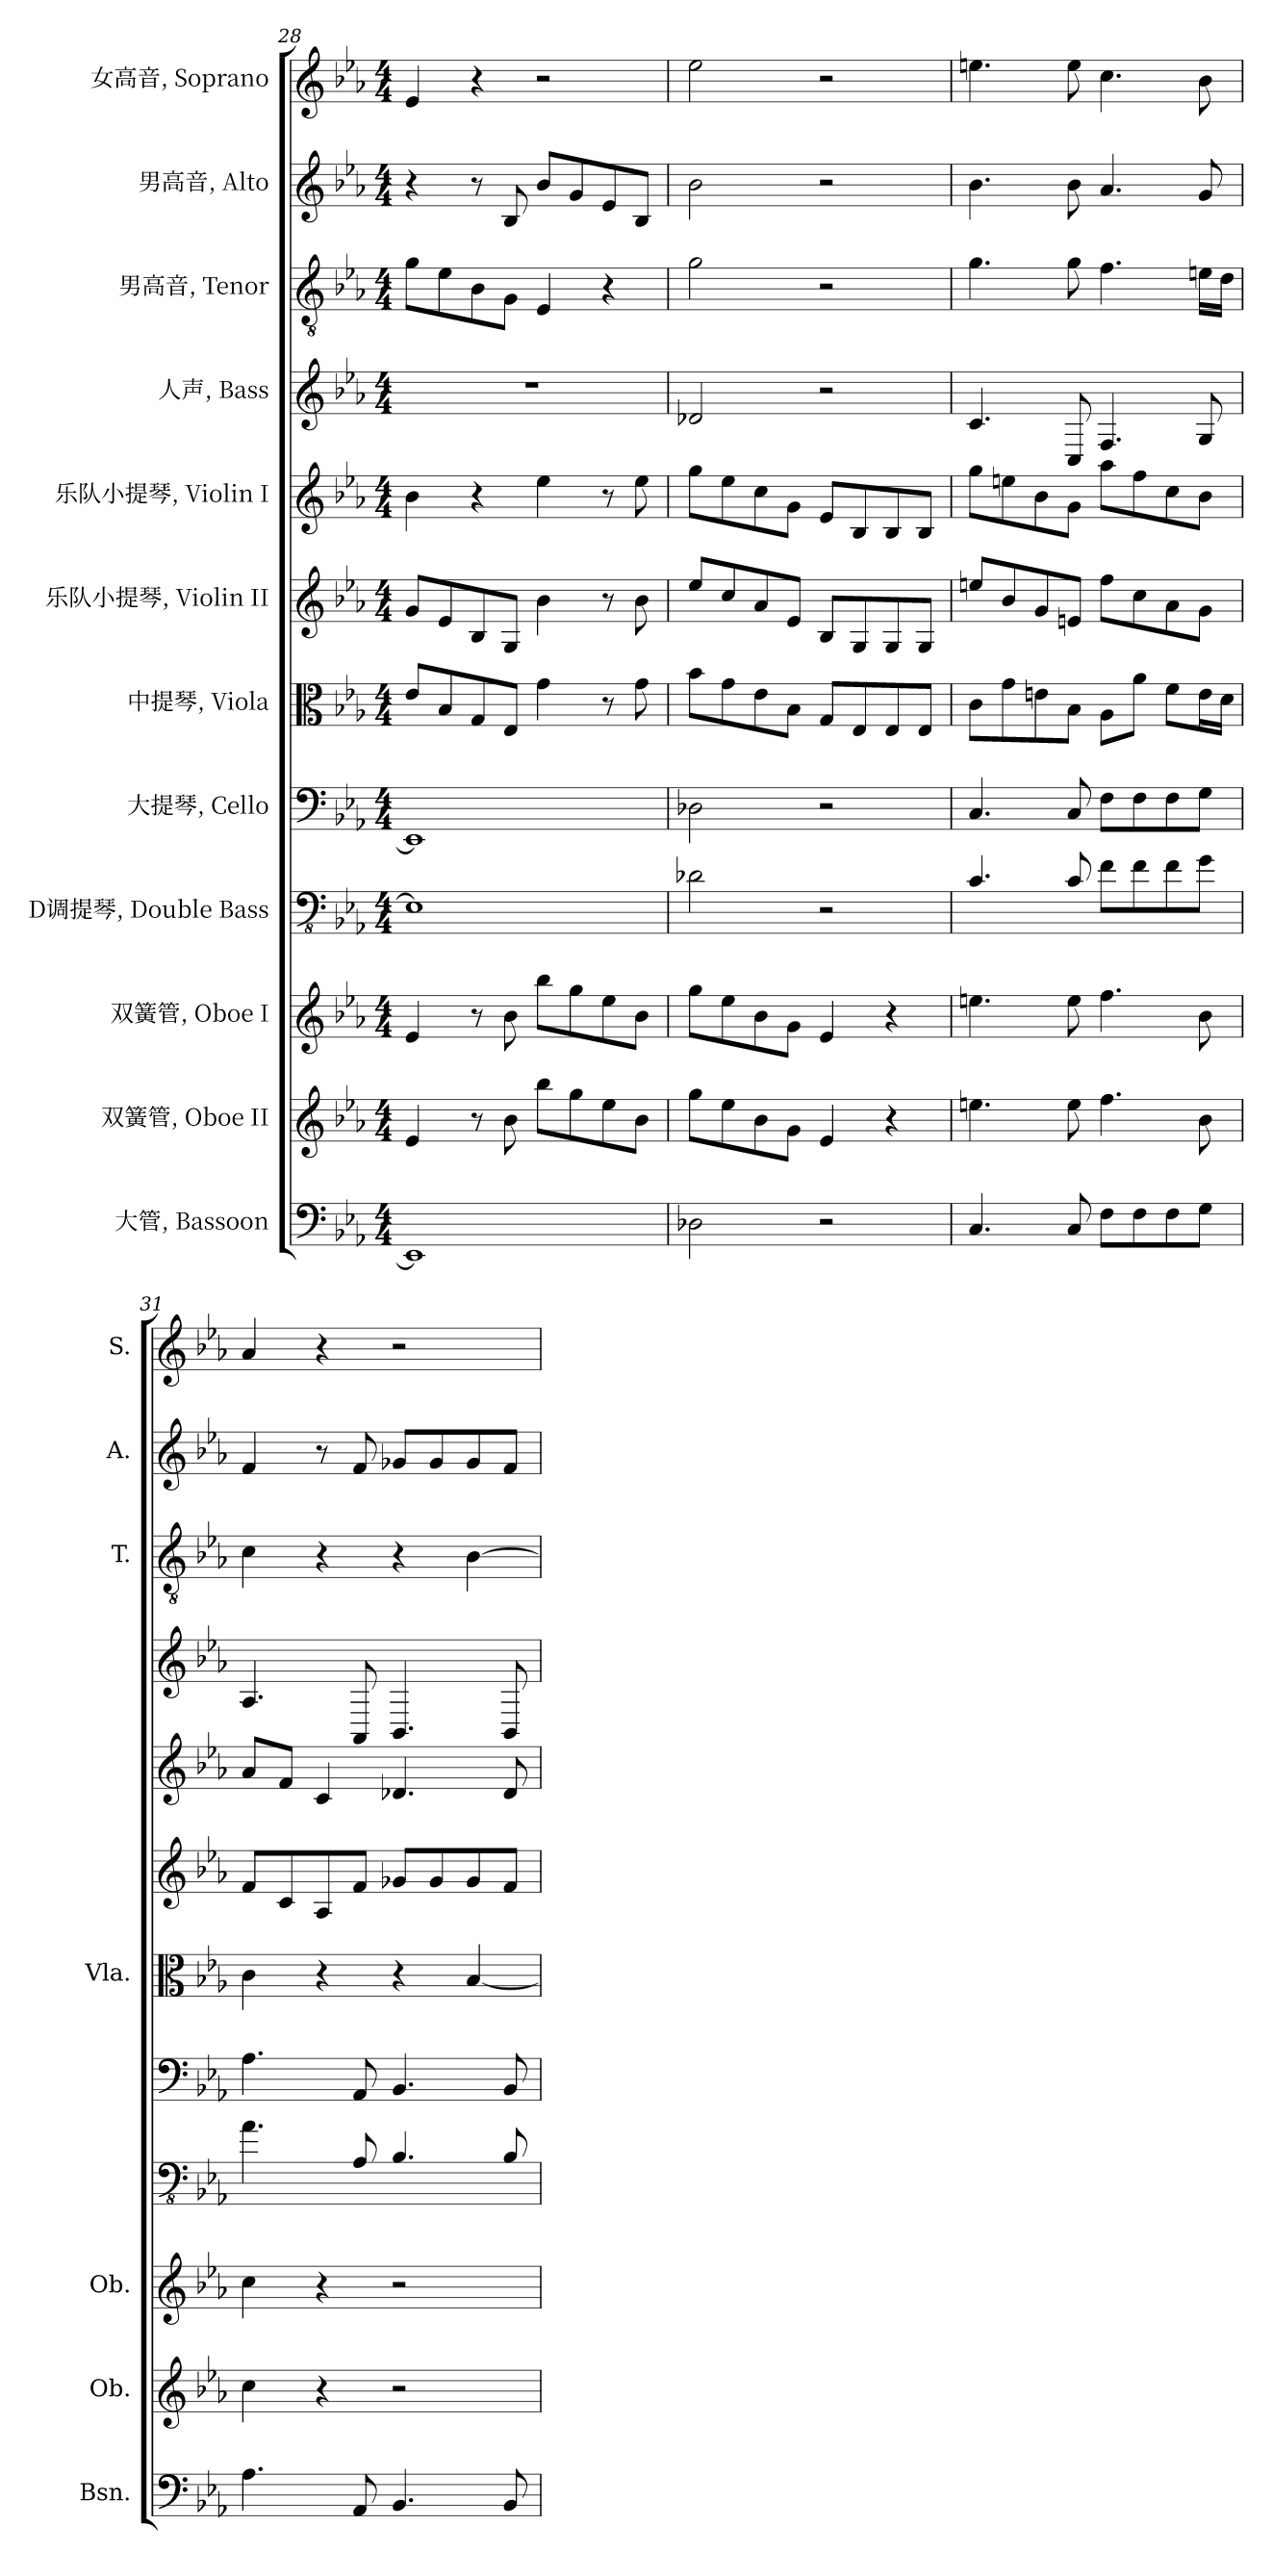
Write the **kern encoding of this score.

**kern	**kern	**kern	**kern	**kern	**kern	**kern	**kern	**kern	**kern	**kern	**kern
*part12	*part11	*part10	*part9	*part8	*part7	*part6	*part5	*part4	*part3	*part2	*part1
*staff12	*staff11	*staff10	*staff9	*staff8	*staff7	*staff6	*staff5	*staff4	*staff3	*staff2	*staff1
*I"大管, Bassoon	*I"双簧管, Oboe II	*I"双簧管, Oboe I	*I"D调提琴, Double Bass	*I"大提琴, Cello	*I"中提琴, Viola	*I"乐队小提琴, Violin II	*I"乐队小提琴, Violin I	*I"人声, Bass	*I"男高音, Tenor	*I"男高音, Alto	*I"女高音, Soprano
*I'Bsn.	*I'Ob.	*I'Ob.	*	*	*I'Vla.	*	*	*	*I'T.	*I'A.	*I'S.
*clefF4	*clefG2	*clefG2	*clefFv4	*clefF4	*clefC3	*clefG2	*clefG2	*clefG2	*clefGv2	*clefG2	*clefG2
*	*	*	*ITrd7c12	*	*	*	*	*	*	*	*
*k[b-e-a-]	*k[b-e-a-]	*k[b-e-a-]	*k[b-e-a-]	*k[b-e-a-]	*k[b-e-a-]	*k[b-e-a-]	*k[b-e-a-]	*k[b-e-a-]	*k[b-e-a-]	*k[b-e-a-]	*k[b-e-a-]
*M4/4	*M4/4	*M4/4	*M4/4	*M4/4	*M4/4	*M4/4	*M4/4	*M4/4	*M4/4	*M4/4	*M4/4
=28	=28	=28	=28	=28	=28	=28	=28	=28	=28	=28	=28
1EE-]	4e-/	4e-/	1EEE-]	1EE-]	8e-/L	8g/L	4b-\	1r	8g\L	4r	4e-/
.	.	.	.	.	8B-/	8e-/	.	.	8e-\	.	.
.	8r	8r	.	.	8G/	8B-/	4r	.	8B-\	8r	4r
.	8b-\	8b-\	.	.	8E-/J	8G/J	.	.	8G\J	8B-/	.
.	8bb-\L	8bb-\L	.	.	4g\	4b-\	4ee-\	.	4E-/	8b-/L	2r
.	8gg\	8gg\	.	.	.	.	.	.	.	8g/	.
.	8ee-\	8ee-\	.	.	8r	8r	8r	.	4r	8e-/	.
.	8b-\J	8b-\J	.	.	8g\	8b-\	8ee-\	.	.	8B-/J	.
=29	=29	=29	=29	=29	=29	=29	=29	=29	=29	=29	=29
2D-X\	8gg\L	8gg\L	2DD-X\	2D-X\	8b-\L	8ee-/L	8gg\L	2d-X/	2g\	2b-\	2ee-\
.	8ee-\	8ee-\	.	.	8g\	8cc/	8ee-\	.	.	.	.
.	8b-\	8b-\	.	.	8e-\	8a-/	8cc\	.	.	.	.
.	8g\J	8g\J	.	.	8B-\J	8e-/J	8g\J	.	.	.	.
2r	4e-/	4e-/	2r	2r	8G/L	8B-/L	8e-/L	2r	2r	2r	2r
.	.	.	.	.	8E-/	8G/	8B-/	.	.	.	.
.	4r	4r	.	.	8E-/	8G/	8B-/	.	.	.	.
.	.	.	.	.	8E-/J	8G/J	8B-/J	.	.	.	.
!!LO:PB:g=z
=30	=30	=30	=30	=30	=30	=30	=30	=30	=30	=30	=30
4.C/	4.een\	4.een\	4.CC/	4.C/	8c\L	8een/L	8gg\L	4.c/	4.g\	4.b-\	4.een\
.	.	.	.	.	8g\	8b-/	8een\	.	.	.	.
.	.	.	.	.	8en\	8g/	8b-\	.	.	.	.
8C/	8ee\	8ee\	8CC/	8C/	8B-\J	8en/J	8g\J	8C/	8g\	8b-\	8ee\
8F\L	4.ff\	4.ff\	8FF\L	8F\L	8A-\L	8ff\L	8aa-\L	4.F/	4.f\	4.a-/	4.cc\
8F\	.	.	8FF\	8F\	8a-\J	8cc\	8ff\	.	.	.	.
8F\	.	.	8FF\	8F\	8f\L	8a-\	8cc\	.	.	.	.
8G\J	8b-\	8b-\	8GG\J	8G\J	16e\L	8g\J	8b-\J	8G/	16en\LL	8g/	8b-\
.	.	.	.	.	16d\JJ	.	.	.	16d\JJ	.	.
=31	=31	=31	=31	=31	=31	=31	=31	=31	=31	=31	=31
4.A-\	4cc\	4cc\	4.AA-\	4.A-\	4c\	8f/L	8a-/L	4.A-/	4c\	4f/	4a-/
.	.	.	.	.	.	8c/	8f/J	.	.	.	.
.	4r	4r	.	.	4r	8A-/	4c/	.	4r	8r	4r
8AA-/	.	.	8AAA-/	8AA-/	.	8f/J	.	8AA-/	.	8f/	.
4.BB-/	2r	2r	4.BBB-/	4.BB-/	4r	8g-X/L	4.d-X/	4.BB-/	4r	8g-X/L	2r
.	.	.	.	.	.	8g-/	.	.	.	8g-/	.
.	.	.	.	.	[4B-/	8g-/	.	.	[4B-\	8g-/	.
8BB-/	.	.	8BBB-/	8BB-/	.	8f/J	8d-/	8BB-/	.	8f/J	.
=	=	=	=	=	=	=	=	=	=	=	=
*-	*-	*-	*-	*-	*-	*-	*-	*-	*-	*-	*-
